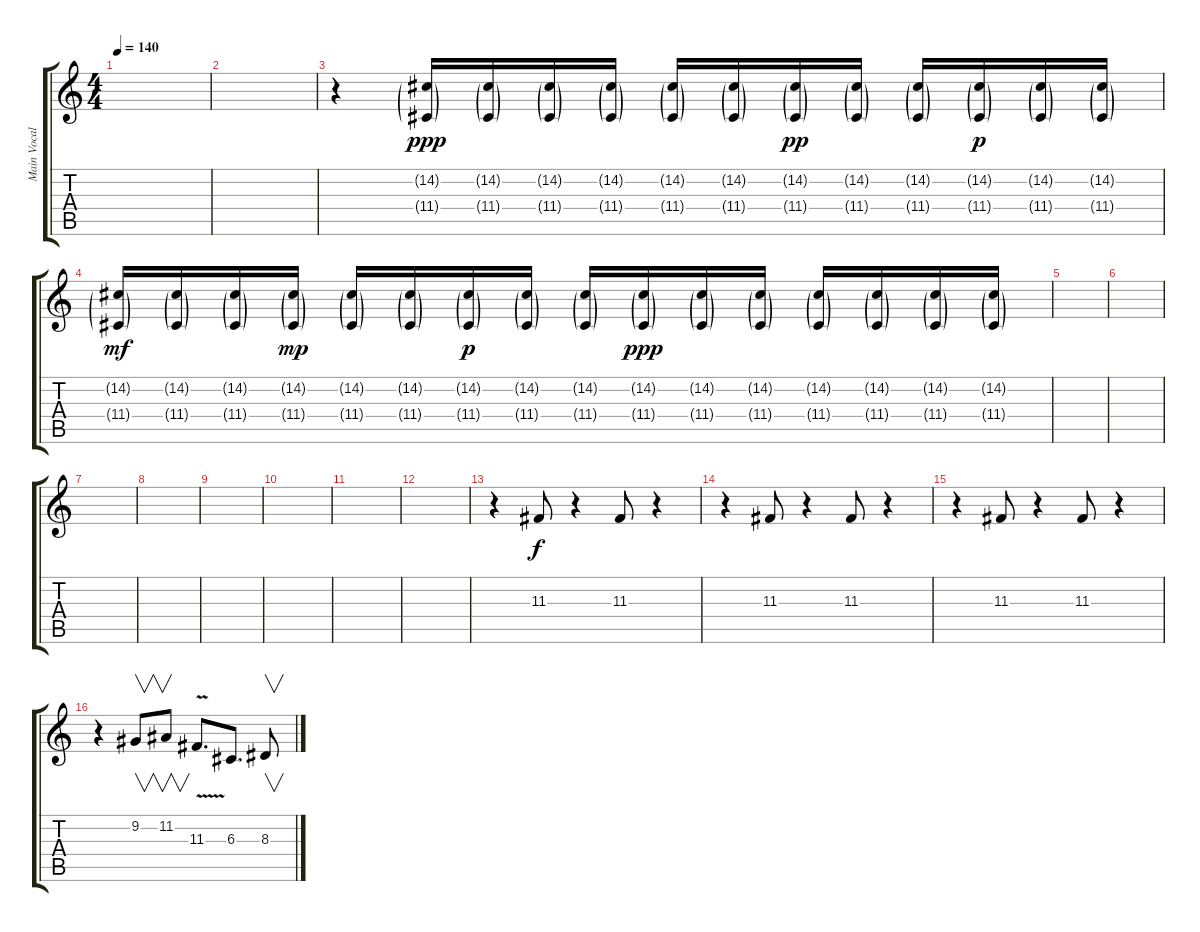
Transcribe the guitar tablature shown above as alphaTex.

\track ("Main Vocal" "Main Vocal") {instrument oboe}
\staff {score tabs}
\tuning (E4 B3 G3 D3 A2 E2) {hide}
\ts (4 4)
\tempo 140
\clef g2
\ks c
|
|
r.4 (14.2{g} 11.4{g}).16{dy ppp balance 0} (14.2{g} 11.4{g}).16 (14.2{g} 11.4{g}).16 (14.2{g} 11.4{g}).16 (14.2{g} 11.4{g}).16 (14.2{g} 11.4{g}).16 (14.2{g} 11.4{g}).16{dy pp balance 6} (14.2{g} 11.4{g}).16 (14.2{g} 11.4{g}).16 (14.2{g} 11.4{g}).16{dy p} (14.2{g} 11.4{g}).16{balance 8} (14.2{g} 11.4{g}).16 |
(14.2{g} 11.4{g}).16{dy mf balance 9} (14.2{g} 11.4{g}).16 (14.2{g} 11.4{g}).16 (14.2{g} 11.4{g}).16{dy mp} (14.2{g} 11.4{g}).16 (14.2{g} 11.4{g}).16 (14.2{g} 11.4{g}).16{dy p balance 12} (14.2{g} 11.4{g}).16 (14.2{g} 11.4{g}).16 (14.2{g} 11.4{g}).16{dy ppp} (14.2{g} 11.4{g}).16{balance 16} (14.2{g} 11.4{g}).16 (14.2{g} 11.4{g}).16 (14.2{g} 11.4{g}).16 (14.2{g} 11.4{g}).16 (14.2{g} 11.4{g}).16{balance 8} |
|
|
|
|
|
|
|
|
r.4 11.3.8{dy f} r.4 11.3.8 r.4 |
r.4 11.3.8 r.4 11.3.8 r.4 |
r.4 11.3.8 r.4 11.3.8 r.4 |
r.4 9.2.8{v} 11.2.8{v} 11.3{v}.8{d} 6.3.8{d} 8.3.8{v}
